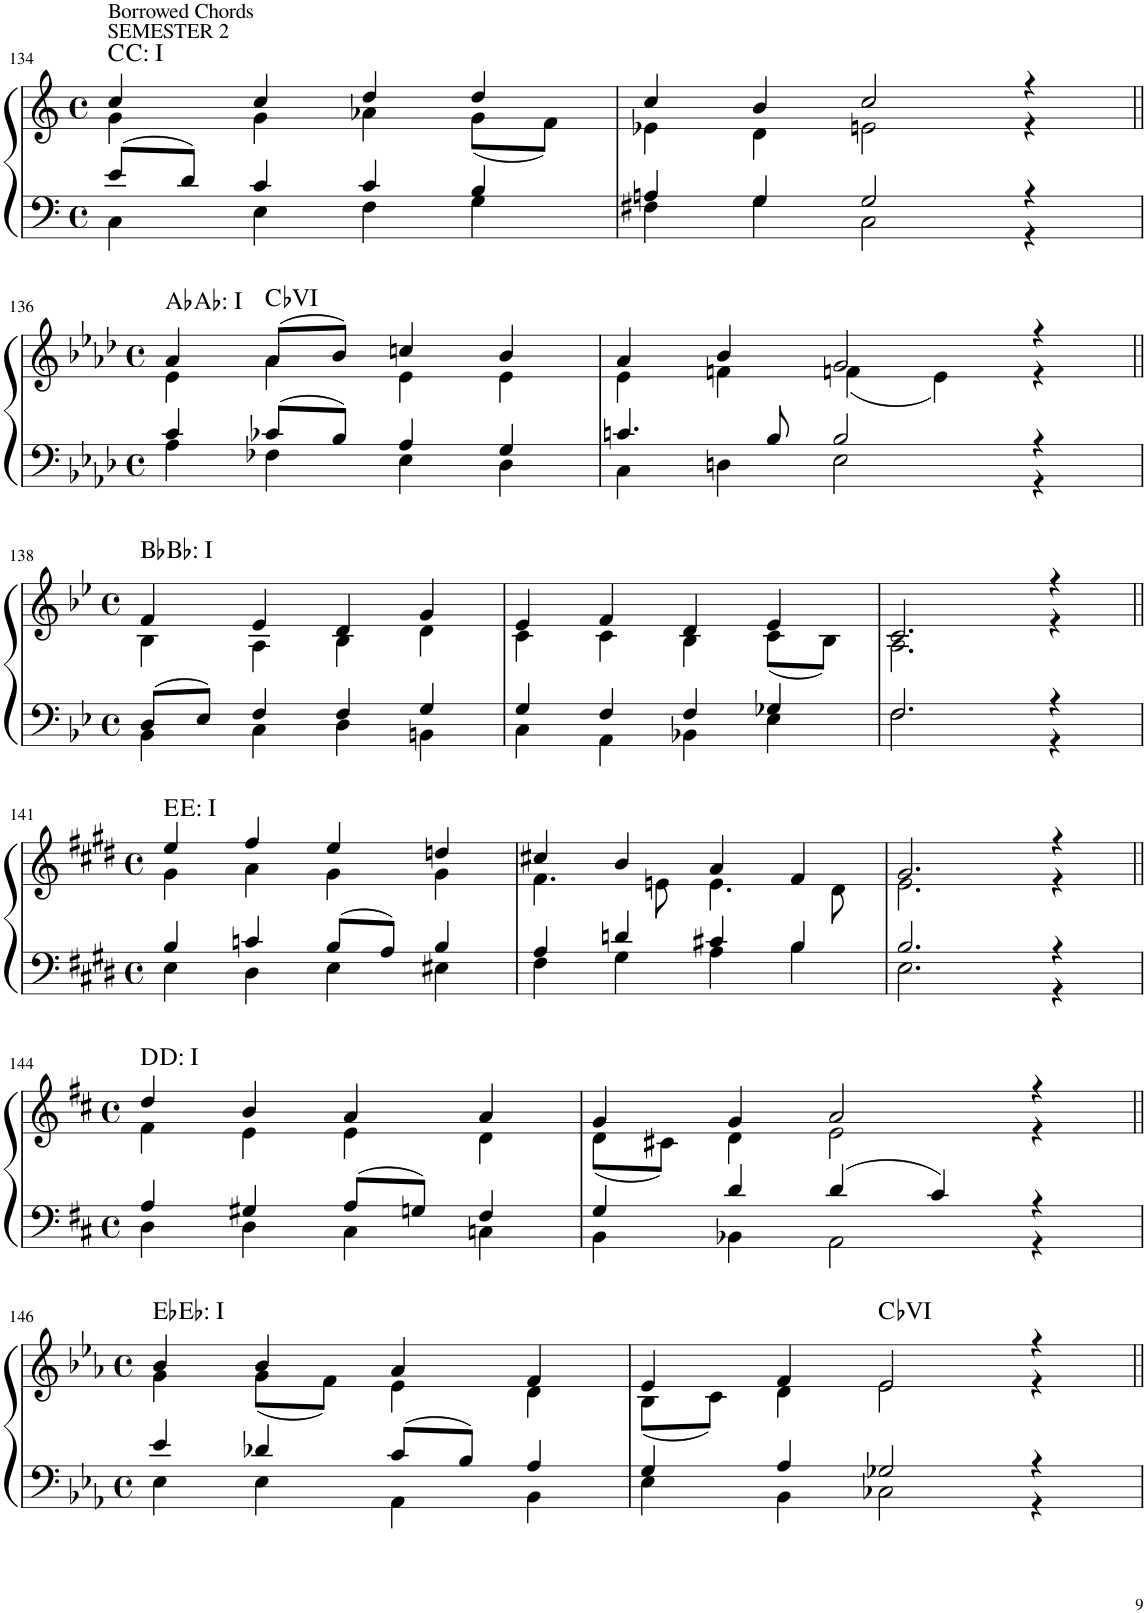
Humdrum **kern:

**kern	**kern	**harte
*part1	*part1	*part1
*staff2	*staff1	*
*I"Piano	*	*
*I'Pno.	*	*
!!LO:PB:g=z
*clefF4	*clefG2	*
*k[]	*k[]	*
*C:	*C:	*
*M4/4	*M4/4	*
*met(c)	*met(c)	*
=134	=134	=134
*^	*^	*
!	!	!LO:TX:a:t=SEMESTER 2	!	!
!	!	!LO:TX:a:t=Borrowed Chords	!	!
8e/L	4C\	4cc/	4g\	C:maj
8d/J	.	.	.	.
4c/	4E\	4cc/	4g\	.
4c/	4F\	4dd/	4a-X\	.
4B/	4G\	4dd/	(<8g\L	.
.	.	.	8f\J)	.
=135	=135	=135	=135	=135
4An/	4F#X\	4cc/	4e-X\	.
4G/	4G\	4b/	4d\	.
2G/	2C\	2cc/	2en\	.
4r	4r	4r	4r	.
!!LO:LB:g=z	!!
=136||	=136||	=136||	=136||	=136||
*k[b-e-a-d-]	*	*k[b-e-a-d-]	*	*
*A-:	*	*A-:	*	*
*M4/4	*	*M4/4	*	*
*met(c)	*	*met(c)	*	*
4c/	4A-\	4a-/	4e-\	Ab:maj
8c-X/L	4F-X\	(>8a-/L	4a-\	C:maj
8B-/J	.	8b-/J)	.	.
4A-/	4E-\	4ccn/	4e-\	.
4G/	4D-\	4b-/	4e-\	.
=137	=137	=137	=137	=137
4.cn/	4C\	4a-/	4e-\	.
.	4Dn\	4b-/	4fn\	.
8B-/	.	.	.	.
2B-/	2E-\	2g/	(<4fn\	.
.	.	.	4e-\)	.
4r	4r	4r	4r	.
!!LO:LB:g=z	!!
=138||	=138||	=138||	=138||	=138||
*k[b-e-]	*	*k[b-e-]	*	*
*B-:	*	*B-:	*	*
*M4/4	*	*M4/4	*	*
*met(c)	*	*met(c)	*	*
8D/L	4BB-\	4f/	4B-\	Bb:maj
8E-/J	.	.	.	.
4F/	4C\	4e-/	4A\	.
4F/	4D\	4d/	4B-\	.
4G/	4BBn\	4g/	4d\	.
=139	=139	=139	=139	=139
4G/	4C\	4e-/	4c\	.
4F/	4AA\	4f/	4c\	.
4F/	4BB-X\	4d/	4B-\	.
4G-X/	4E-\	4e-/	(<8c\L	.
.	.	.	8B-\J)	.
=140	=140	=140	=140	=140
2.F/	2.F\	2.c/	2.A\	.
4r	4r	4r	4r	.
!!LO:LB:g=z	!!
=141||	=141||	=141||	=141||	=141||
*k[f#c#g#d#]	*	*k[f#c#g#d#]	*	*
*E:	*	*E:	*	*
*M4/4	*	*M4/4	*	*
*met(c)	*	*met(c)	*	*
4B/	4E\	4ee/	4g#\	E:maj
4cn/	4D#\	4ff#/	4a\	.
8B/L	4E\	4ee/	4g#\	.
8A/J	.	.	.	.
4B/	4E#X\	4ddn/	4g#\	.
=142	=142	=142	=142	=142
*M4/4	*	*M4/4	*	*
*met(c)	*	*met(c)	*	*
4A/	4F#\	4cc#X/	4.f#\	.
4dn/	4G#\	4b/	.	.
.	.	.	8en\	.
4c#X/	4A\	4a/	4.e\	.
4B/	4B\	4f#/	.	.
.	.	.	8d#\	.
=143	=143	=143	=143	=143
*M4/4	*	*M4/4	*	*
*met(c)	*	*met(c)	*	*
2.B/	2.E\	2.g#/	2.e\	.
4r	4r	4r	4r	.
!!LO:LB:g=z	!!
=144||	=144||	=144||	=144||	=144||
*k[f#c#]	*	*k[f#c#]	*	*
*D:	*	*D:	*	*
*M4/4	*	*M4/4	*	*
*met(c)	*	*met(c)	*	*
4A/	4D\	4dd/	4f#\	D:maj
4G#X/	4D\	4b/	4e\	.
8A/L	4C#\	4a/	4e\	.
8Gn/J	.	.	.	.
4F#/	4Cn\	4a/	4d\	.
=145	=145	=145	=145	=145
4G/	4BB\	4g/	(<8d\L	.
.	.	.	8c#X\J)	.
4d/	4BB-X\	4g/	4d\	.
4d/	2AA\	2a/	2e\	.
4c#/	.	.	.	.
4r	4r	4r	4r	.
!!LO:LB:g=z	!!
=146||	=146||	=146||	=146||	=146||
*k[b-e-a-]	*	*k[b-e-a-]	*	*
*E-:	*	*E-:	*	*
*M4/4	*	*M4/4	*	*
*met(c)	*	*met(c)	*	*
4e-/	4E-\	4b-/	4g\	Eb:maj
4d-X/	4E-\	4b-/	(<8g\L	.
.	.	.	8f\J)	.
8c/L	4AA-\	4a-/	4e-\	.
8B-/J	.	.	.	.
4A-/	4BB-\	4f/	4d\	.
=147	=147	=147	=147	=147
4G/	4E-\	4e-/	(<8B-\L	.
.	.	.	8c\J)	.
4A-/	4BB-\	4f/	4d\	.
2G-X/	2C-X\	2e-/	2e-\	C:maj
4r	4r	4r	4r	.
*v	*v	*	*	*
*	*v	*v	*
=||	=||	=||
*-	*-	*-
